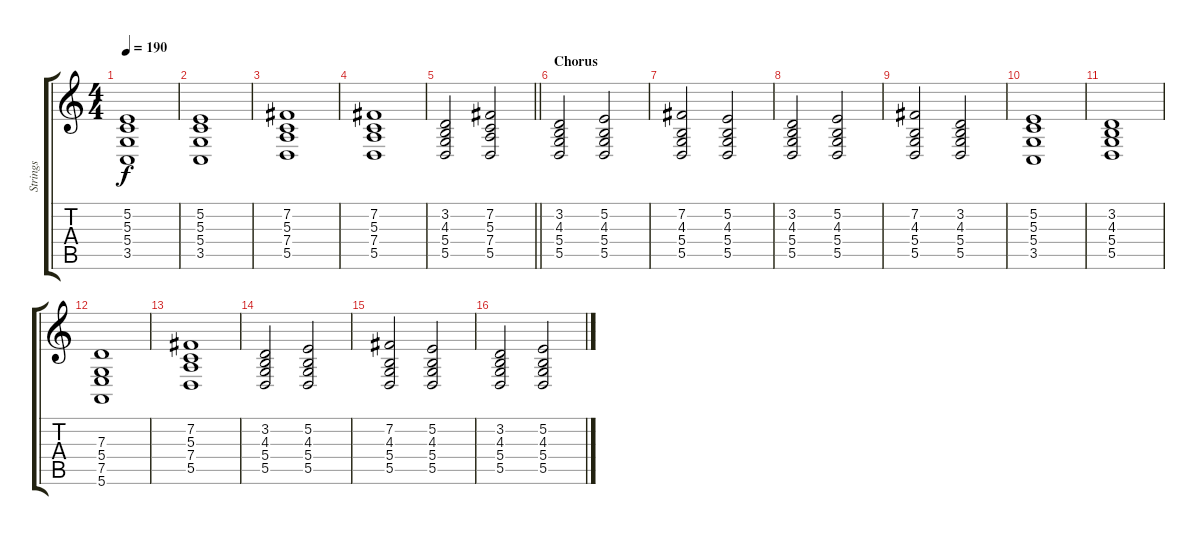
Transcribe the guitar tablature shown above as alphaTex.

\track ("Strings" "Strings") {instrument stringensemble1}
\staff {score tabs}
\tuning (E4 B3 G3 D3 A2 E2) {hide}
\ts (4 4)
\tempo 190
\clef g2
\ks c
(5.2 5.3 5.4 3.5).1{dy f} |
(5.2 5.3 5.4 3.5).1 |
(7.2 5.3 7.4 5.5).1 |
(7.2 5.3 7.4 5.5).1 |
\barLineRight lightlight
(3.2 4.3 5.4 5.5).2 (7.2 5.3 7.4 5.5).2 |
\section ("" "Chorus")
(3.2 4.3 5.4 5.5).2 (5.2 4.3 5.4 5.5).2 |
(7.2 4.3 5.4 5.5).2 (5.2 4.3 5.4 5.5).2 |
(3.2 4.3 5.4 5.5).2 (5.2 4.3 5.4 5.5).2 |
(7.2 4.3 5.4 5.5).2 (3.2 4.3 5.4 5.5).2 |
(5.2 5.3 5.4 3.5).1 |
(3.2 4.3 5.4 5.5).1 |
(7.3 5.4 7.5 5.6).1 |
(7.2 5.3 7.4 5.5).1 |
(3.2 4.3 5.4 5.5).2 (5.2 4.3 5.4 5.5).2 |
(7.2 4.3 5.4 5.5).2 (5.2 4.3 5.4 5.5).2 |
(3.2 4.3 5.4 5.5).2 (5.2 4.3 5.4 5.5).2
